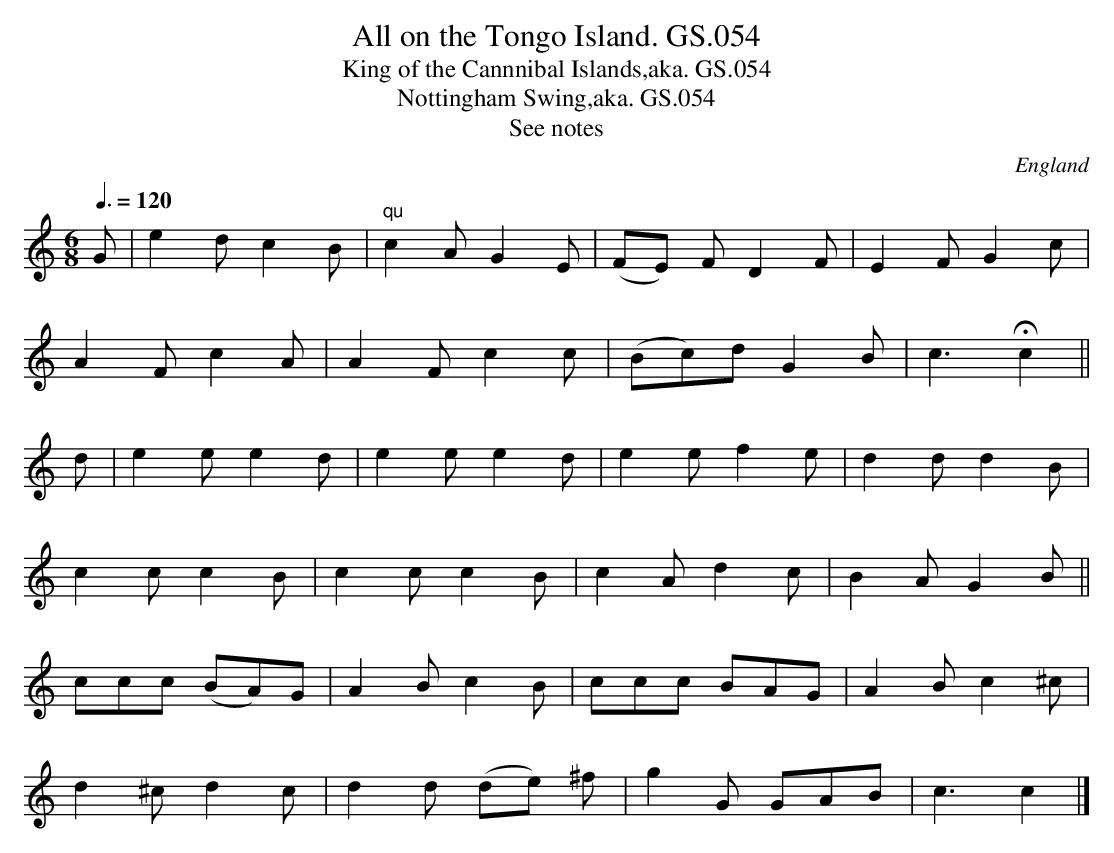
X:1
T:All on the Tongo Island. GS.054
T:King of the Cannnibal Islands,aka. GS.054
T:Nottingham Swing,aka. GS.054
T:See notes
M:6/8
L:1/8
Q:3/8=120
O:England
K:C major
G | e2d c2 B | "qu"c2 A G2 E | (FE) F D2 F | E2FG2c |!
A2Fc2A | A2Fc2c |(Bc)d G2B | c3 H c2||!
d | e2ee2d | e2ee2d | e2ef2e | d2dd2B |!
c2cc2B | c2cc2B | c2 A d2 c | B2A G2 B ||!
ccc (BA)G | A2Bc2B |  ccc BAG | A2Bc2^c  |!
d2^cd2c | d2d (de) ^f | g2G GAB | c3 c2 |]
